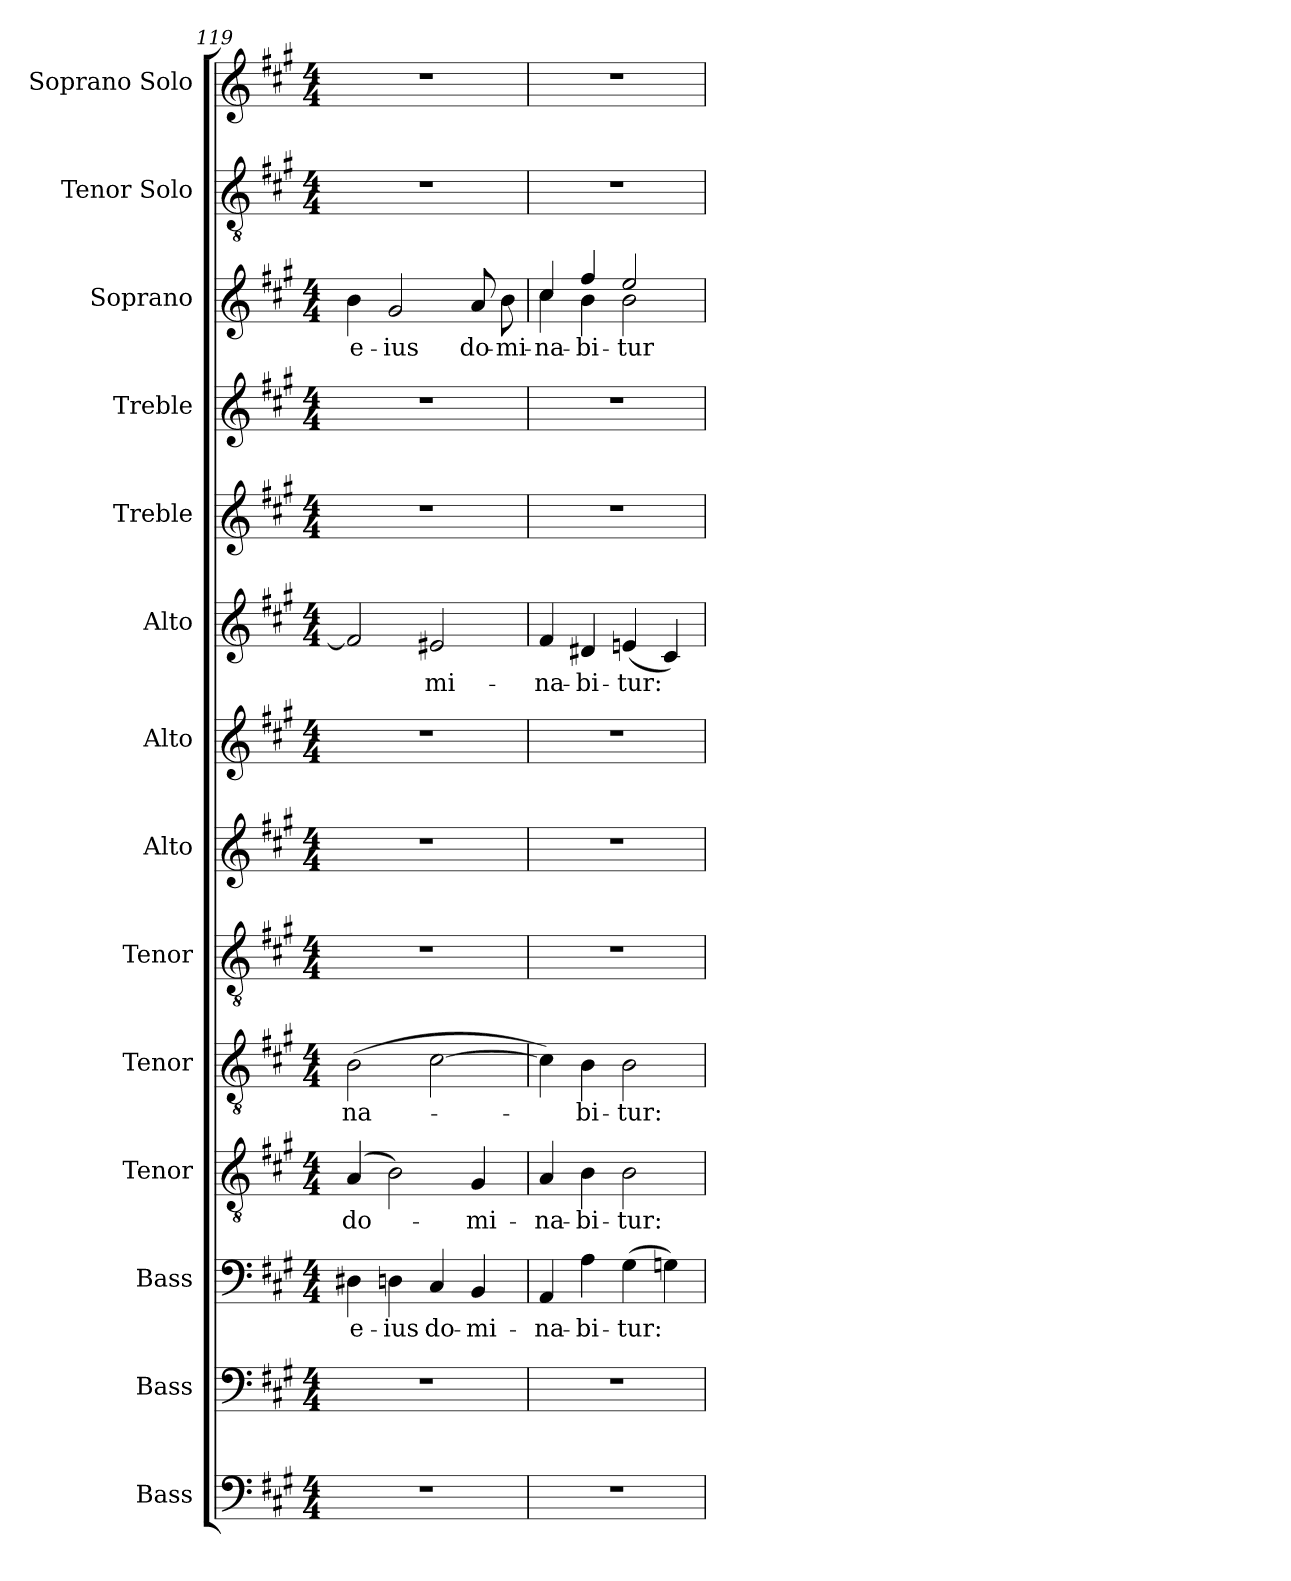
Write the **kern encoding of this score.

**kern	**kern	**kern	**text	**kern	**text	**kern	**text	**kern	**kern	**kern	**kern	**text	**kern	**kern	**kern	**text	**kern	**kern
*part14	*part13	*part12	*part12	*part11	*part11	*part10	*part10	*part9	*part8	*part7	*part6	*part6	*part5	*part4	*part3	*part3	*part2	*part1
*staff14	*staff13	*staff12	*staff12	*staff11	*staff11	*staff10	*staff10	*staff9	*staff8	*staff7	*staff6	*staff6	*staff5	*staff4	*staff3	*staff3	*staff2	*staff1
*I"Bass	*I"Bass	*I"Bass	*	*I"Tenor	*	*I"Tenor	*	*I"Tenor	*I"Alto	*I"Alto	*I"Alto	*	*I"Treble	*I"Treble	*I"Soprano	*	*I"Tenor Solo	*I"Soprano Solo
*I'B. 2.	*I'B. 1.	*I'B.	*	*I'T. 2.	*	*I'T. 1.	*	*I'T.	*I'A. 2.	*I'A. 1.	*I'A.	*	*	*	*I'S.	*	*I'T.  Solo	*I'S.  Solo
*clefF4	*clefF4	*clefF4	*	*clefGv2	*	*clefGv2	*	*clefGv2	*clefG2	*clefG2	*clefG2	*	*clefG2	*clefG2	*clefG2	*	*clefGv2	*clefG2
*	*	*	*	*ITrd7c12	*	*ITrd7c12	*	*ITrd7c12	*	*	*	*	*	*	*	*	*ITrd7c12	*
*k[f#c#g#]	*k[f#c#g#]	*k[f#c#g#]	*	*k[f#c#g#]	*	*k[f#c#g#]	*	*k[f#c#g#]	*k[f#c#g#]	*k[f#c#g#]	*k[f#c#g#]	*	*k[f#c#g#]	*k[f#c#g#]	*k[f#c#g#]	*	*k[f#c#g#]	*k[f#c#g#]
*f#:	*f#:	*f#:	*	*f#:	*	*f#:	*	*f#:	*f#:	*f#:	*f#:	*	*f#:	*f#:	*f#:	*	*f#:	*f#:
*M4/4	*M4/4	*M4/4	*	*M4/4	*	*M4/4	*	*M4/4	*M4/4	*M4/4	*M4/4	*	*M4/4	*M4/4	*M4/4	*	*M4/4	*M4/4
=119	=119	=119	=119	=119	=119	=119	=119	=119	=119	=119	=119	=119	=119	=119	=119	=119	=119	=119
!	!	!	!LO:LY:b:color=#000000	!	!	!	!	!	!	!	!	!	!	!	!	!	!	!
!	!	!	!	!	!LO:LY:b:color=#000000	!	!	!	!	!	!	!	!	!	!	!	!	!
!	!	!	!	!	!	!	!LO:LY:b:color=#000000	!	!	!	!	!	!	!	!	!	!	!
!	!	!	!	!	!	!	!	!	!	!	!	!	!	!	!	!LO:LY:b:color=#000000	!	!
1r	1r	4D#Xi\	e-	(4AAi/	do-	(2BBi\	-na-	1r	1r	1r	2f#i/]	.	1r	1r	4bi\	e-	1r	1r
!	!	!	!LO:LY:b:color=#000000	!	!	!	!	!	!	!	!	!	!	!	!	!	!	!
!	!	!	!	!	!	!	!	!	!	!	!	!	!	!	!	!LO:LY:b:color=#000000	!	!
.	.	4Dni\	-ius	2BBi\)	.	.	.	.	.	.	.	.	.	.	2g#i/	-ius	.	.
!	!	!	!LO:LY:b:color=#000000	!	!	!	!	!	!	!	!	!	!	!	!	!	!	!
!	!	!	!	!	!	!	!	!	!	!	!	!LO:LY:b:color=#000000	!	!	!	!	!	!
.	.	4C#i/	do-	.	.	[2C#i\	.	.	.	.	2e#Xi/	-mi-	.	.	.	.	.	.
!	!	!	!LO:LY:b:color=#000000	!	!	!	!	!	!	!	!	!	!	!	!	!	!	!
!	!	!	!	!	!LO:LY:b:color=#000000	!	!	!	!	!	!	!	!	!	!	!	!	!
!	!	!	!	!	!	!	!	!	!	!	!	!	!	!	!	!LO:LY:b:color=#000000	!	!
.	.	4BBi/	-mi-	4GG#i/	-mi-	.	.	.	.	.	.	.	.	.	8ai/	do-	.	.
!	!	!	!	!	!	!	!	!	!	!	!	!	!	!	!	!LO:LY:b:color=#000000	!	!
.	.	.	.	.	.	.	.	.	.	.	.	.	.	.	8bi\	-mi-	.	.
=120	=120	=120	=120	=120	=120	=120	=120	=120	=120	=120	=120	=120	=120	=120	=120	=120	=120	=120
!	!	!	!LO:LY:b:color=#000000	!	!	!	!	!	!	!	!	!	!	!	!	!	!	!
!	!	!	!	!	!LO:LY:b:color=#000000	!	!	!	!	!	!	!	!	!	!	!	!	!
!	!	!	!	!	!	!	!	!	!	!	!	!LO:LY:b:color=#000000	!	!	!	!	!	!
!	!	!	!	!	!	!	!	!	!	!	!	!	!	!	!	!LO:LY:b:color=#000000	!	!
*	*	*	*	*	*	*	*	*	*	*	*	*	*	*	*^	*	*	*
1r	1r	4AAi/	-na-	4AAi/	-na-	4C#i\])	.	1r	1r	1r	4f#i/	-na-	1r	1r	4cc#i/	4cc#i\	-na-	1r	1r
!	!	!	!LO:LY:b:color=#000000	!	!	!	!	!	!	!	!	!	!	!	!	!	!	!	!
!	!	!	!	!	!LO:LY:b:color=#000000	!	!	!	!	!	!	!	!	!	!	!	!	!	!
!	!	!	!	!	!	!	!LO:LY:b:color=#000000	!	!	!	!	!	!	!	!	!	!	!	!
!	!	!	!	!	!	!	!	!	!	!	!	!LO:LY:b:color=#000000	!	!	!	!	!	!	!
!	!	!	!	!	!	!	!	!	!	!	!	!	!	!	!	!	!LO:LY:b:color=#000000	!	!
.	.	4Ai\	-bi-	4BBi\	-bi-	4BBi\	-bi-	.	.	.	4d#Xi/	-bi-	.	.	4ff#i/	4bi\	-bi-	.	.
!	!	!	!LO:LY:b:color=#000000	!	!	!	!	!	!	!	!	!	!	!	!	!	!	!	!
!	!	!	!	!	!LO:LY:b:color=#000000	!	!	!	!	!	!	!	!	!	!	!	!	!	!
!	!	!	!	!	!	!	!LO:LY:b:color=#000000	!	!	!	!	!	!	!	!	!	!	!	!
!	!	!	!	!	!	!	!	!	!	!	!	!LO:LY:b:color=#000000	!	!	!	!	!	!	!
!	!	!	!	!	!	!	!	!	!	!	!	!	!	!	!	!	!LO:LY:b:color=#000000	!	!
.	.	(4G#i\	-tur:	2BBi\	-tur:	2BBi\	-tur:	.	.	.	(4eni/	-tur:	.	.	2eei/	2bi\	-tur	.	.
.	.	4Gni\)	.	.	.	.	.	.	.	.	4c#i/)	.	.	.	.	.	.	.	.
*	*	*	*	*	*	*	*	*	*	*	*	*	*	*	*v	*v	*	*	*
=	=	=	=	=	=	=	=	=	=	=	=	=	=	=	=	=	=	=
*-	*-	*-	*-	*-	*-	*-	*-	*-	*-	*-	*-	*-	*-	*-	*-	*-	*-	*-
